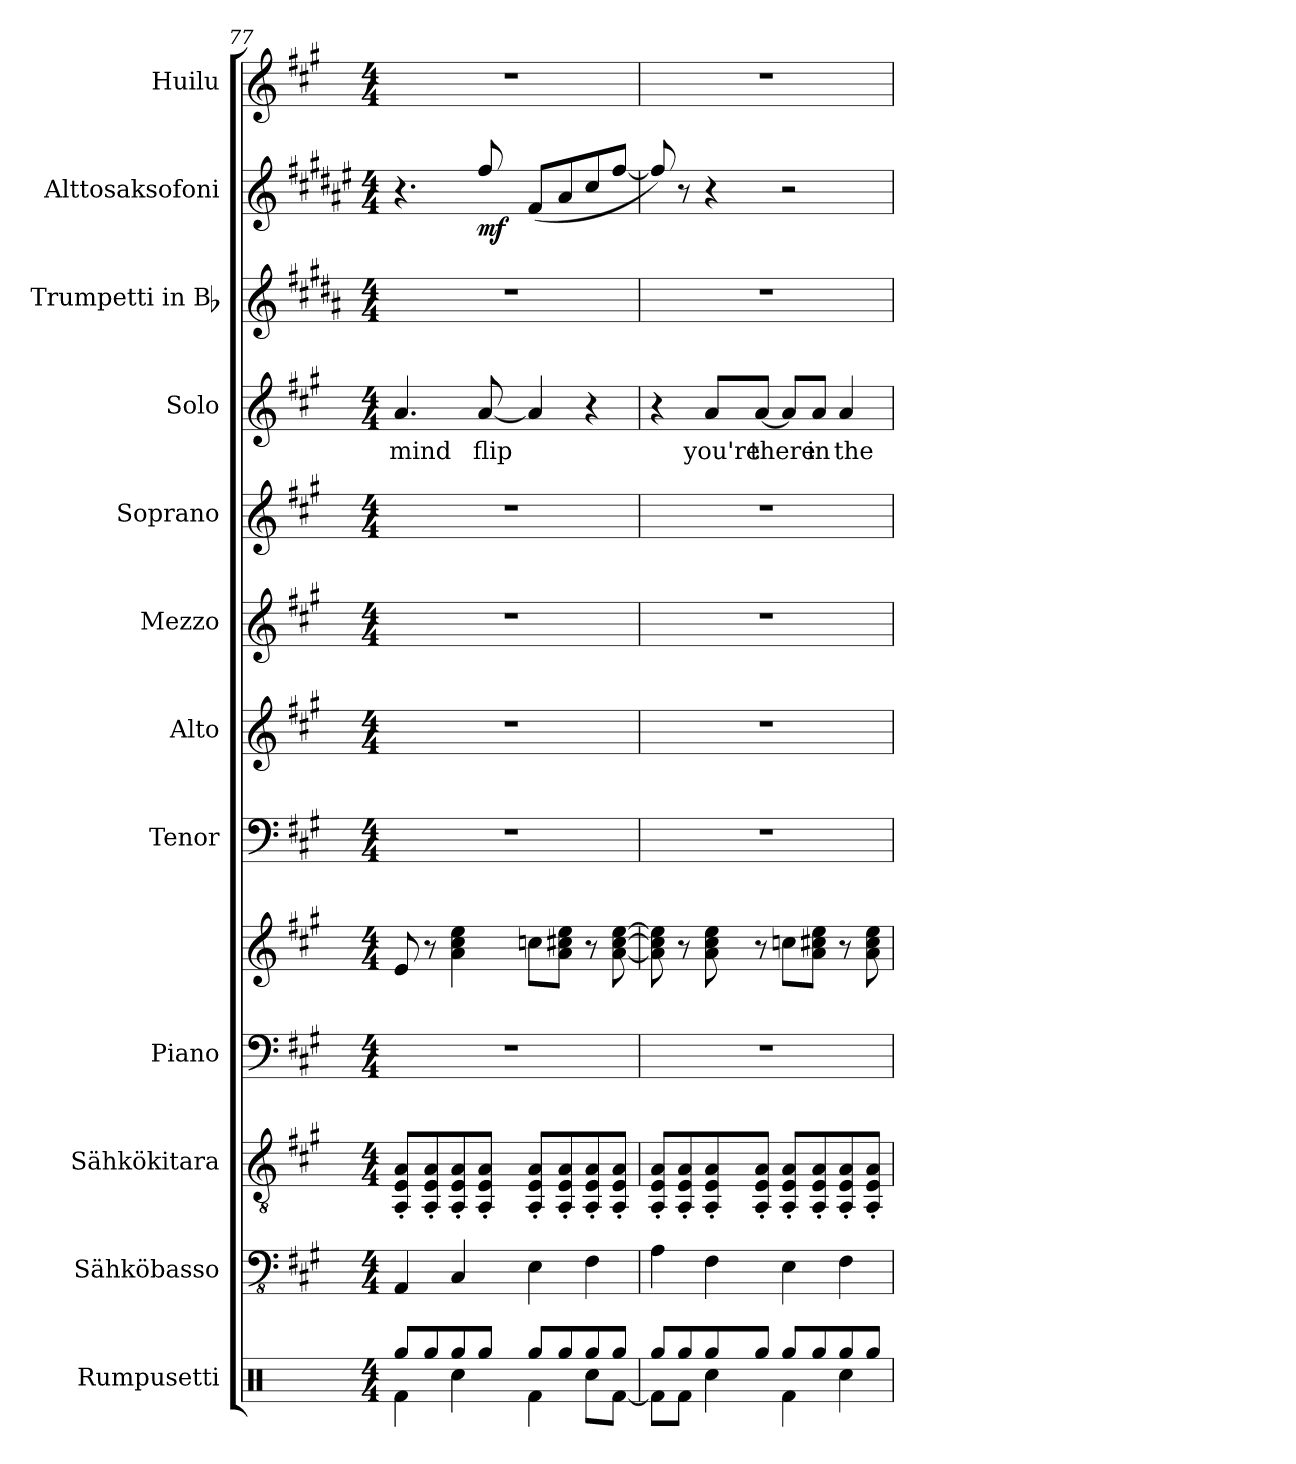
**kern	**kern	**kern	**kern	**kern	**kern	**kern	**kern	**kern	**kern	**text	**kern	**kern	**dynam	**kern
*part12	*part11	*part10	*part9	*part9	*part8	*part7	*part6	*part5	*part4	*part4	*part3	*part2	*part2	*part1
*staff13	*staff12	*staff11	*staff10	*staff9	*staff8	*staff7	*staff6	*staff5	*staff4	*staff4	*staff3	*staff2	*staff2	*staff1
*I"Rumpusetti	*I"Sähköbasso	*I"Sähkökitara	*I"Piano	*	*I"Tenor	*I"Alto	*I"Mezzo	*I"Soprano	*I"Solo	*	*I"Trumpetti in Bb	*I"Alttosaksofoni	*	*I"Huilu
*I'R. setti	*	*	*I'Pno.	*	*I'T.	*I'A.	*I'M.	*I'S.	*I'Solo	*	*I'Tpt. in Bb	*	*	*I'H.
*clefX	*clefFv4	*clefGv2	*clefF4	*clefG2	*clefF4	*clefG2	*clefG2	*clefG2	*clefG2	*	*clefG2	*clefG2	*	*clefG2
*	*	*	*	*	*	*	*	*	*	*	*ITrd1c2	*ITrd5c9	*	*
*k[]	*k[f#c#g#]	*k[f#c#g#]	*k[f#c#g#]	*k[f#c#g#]	*k[f#c#g#]	*k[f#c#g#]	*k[f#c#g#]	*k[f#c#g#]	*k[f#c#g#]	*	*k[f#c#g#]	*k[f#c#g#]	*	*k[f#c#g#]
*M4/4	*M4/4	*M4/4	*M4/4	*M4/4	*M4/4	*M4/4	*M4/4	*M4/4	*M4/4	*	*M4/4	*M4/4	*	*M4/4
=77	=77	=77	=77	=77	=77	=77	=77	=77	=77	=77	=77	=77	=77	=77
*^	*	*	*	*	*	*	*	*	*	*	*	*	*	*
!	!	!	!	!	!	!	!	!	!	!	!LO:LY:b	!	!	!	!
8Rgg/L	4Rf\	4AAA/	8AA/' 8E/' 8A/'L	1r	8e/	1r	1r	1r	1r	4.a/	mind	1r	4.r	.	1r
8Rgg/	.	.	8AA/' 8E/' 8A/'	.	8r	.	.	.	.	.	.	.	.	.	.
8Rgg/	4Rcc\	4CC#/	8AA/' 8E/' 8A/'	.	4a\ 4cc#\ 4ee\	.	.	.	.	.	.	.	.	.	.
!	!	!	!	!	!	!	!	!	!	!	!LO:LY:b	!	!	!LO:DY:b	!
8Rgg/J	.	.	8AA/' 8E/' 8A/'J	.	.	.	.	.	.	[8a/	flip	.	8a/	mf	.
8Rgg/L	4Rf\	4EE\	8AA/' 8E/' 8A/'L	.	8ccn\L	.	.	.	.	4a/]	.	.	(8A/L	.	.
8Rgg/	.	.	8AA/' 8E/' 8A/'	.	8a\ 8cc#X\ 8ee\J	.	.	.	.	.	.	.	8c#/	.	.
8Rgg/	8Rcc\L	4FF#\	8AA/' 8E/' 8A/'	.	8r	.	.	.	.	4r	.	.	8e/	.	.
8Rgg/J	[8Rf\J	.	8AA/' 8E/' 8A/'J	.	[8a\ [8cc#\ [8ee\	.	.	.	.	.	.	.	[8a/J	.	.
=78	=78	=78	=78	=78	=78	=78	=78	=78	=78	=78	=78	=78	=78	=78	=78
8Rgg/L	8Rf\L]	4AA\	8AA/' 8E/' 8A/'L	1r	8a\] 8cc#\] 8ee\]	1r	1r	1r	1r	4r	.	1r	8a/])	.	1r
8Rgg/	8Rf\J	.	8AA/' 8E/' 8A/'	.	8r	.	.	.	.	.	.	.	8r	.	.
!	!	!	!	!	!	!	!	!	!	!	!LO:LY:b	!	!	!	!
8Rgg/	4Rcc\	4FF#\	8AA/' 8E/' 8A/'	.	8a\ 8cc#\ 8ee\	.	.	.	.	8a/L	you're	.	4r	.	.
!	!	!	!	!	!	!	!	!	!	!	!LO:LY:b	!	!	!	!
8Rgg/J	.	.	8AA/' 8E/' 8A/'J	.	8r	.	.	.	.	[8a/J	there	.	.	.	.
8Rgg/L	4Rf\	4EE\	8AA/' 8E/' 8A/'L	.	8ccn\L	.	.	.	.	8a/L]	.	.	2r	.	.
!	!	!	!	!	!	!	!	!	!	!	!LO:LY:b	!	!	!	!
8Rgg/	.	.	8AA/' 8E/' 8A/'	.	8a\ 8cc#X\ 8ee\J	.	.	.	.	8a/J	in	.	.	.	.
!	!	!	!	!	!	!	!	!	!	!	!LO:LY:b	!	!	!	!
8Rgg/	4Rcc\	4FF#\	8AA/' 8E/' 8A/'	.	8r	.	.	.	.	4a/	the	.	.	.	.
8Rgg/J	.	.	8AA/' 8E/' 8A/'J	.	8a\ 8cc#\ 8ee\	.	.	.	.	.	.	.	.	.	.
*v	*v	*	*	*	*	*	*	*	*	*	*	*	*	*	*
=	=	=	=	=	=	=	=	=	=	=	=	=	=	=
*-	*-	*-	*-	*-	*-	*-	*-	*-	*-	*-	*-	*-	*-	*-
